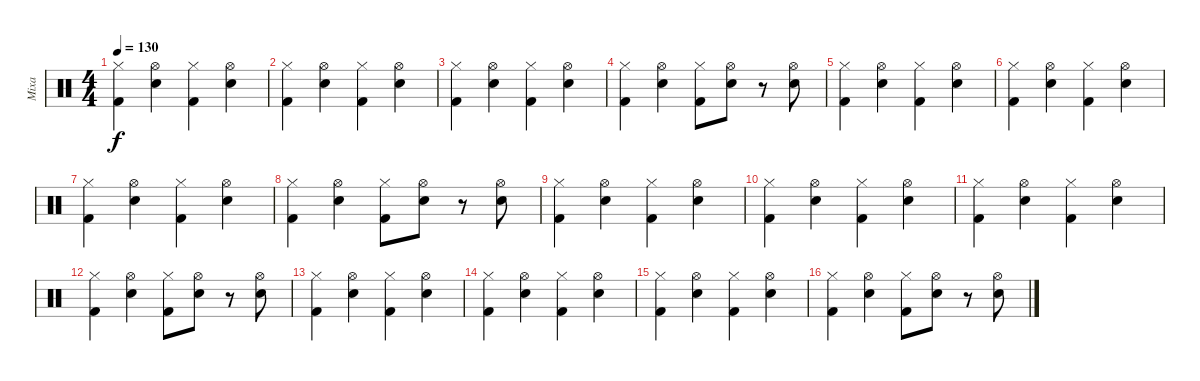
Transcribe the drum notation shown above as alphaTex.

\track ("Mixa" "Mixa") {instrument percussion}
\staff {score}
\articulation defaults
\ts (4 4)
\tempo 130
\clef neutral
\ks c
("Hi-Hat (closed)" "Kick (hit) 2").4{dy f} ("Hi-Hat (open)" "Electric Snare (hit)").4 ("Hi-Hat (closed)" "Kick (hit) 2").4 ("Hi-Hat (open)" "Electric Snare (hit)").4 |
("Hi-Hat (closed)" "Kick (hit) 2").4 ("Hi-Hat (open)" "Electric Snare (hit)").4 ("Hi-Hat (closed)" "Kick (hit) 2").4 ("Hi-Hat (open)" "Electric Snare (hit)").4 |
("Hi-Hat (closed)" "Kick (hit) 2").4 ("Hi-Hat (open)" "Electric Snare (hit)").4 ("Hi-Hat (closed)" "Kick (hit) 2").4 ("Hi-Hat (open)" "Electric Snare (hit)").4 |
("Hi-Hat (closed)" "Kick (hit) 2").4 ("Hi-Hat (open)" "Electric Snare (hit)").4 ("Hi-Hat (closed)" "Kick (hit) 2").8 ("Hi-Hat (open)" "Electric Snare (hit)").8 r.8 ("Hi-Hat (open)" "Electric Snare (hit)").8 |
("Hi-Hat (closed)" "Kick (hit) 2").4 ("Hi-Hat (open)" "Electric Snare (hit)").4 ("Hi-Hat (closed)" "Kick (hit) 2").4 ("Hi-Hat (open)" "Electric Snare (hit)").4 |
("Hi-Hat (closed)" "Kick (hit) 2").4 ("Hi-Hat (open)" "Electric Snare (hit)").4 ("Hi-Hat (closed)" "Kick (hit) 2").4 ("Hi-Hat (open)" "Electric Snare (hit)").4 |
("Hi-Hat (closed)" "Kick (hit) 2").4 ("Hi-Hat (open)" "Electric Snare (hit)").4 ("Hi-Hat (closed)" "Kick (hit) 2").4 ("Hi-Hat (open)" "Electric Snare (hit)").4 |
("Hi-Hat (closed)" "Kick (hit) 2").4 ("Hi-Hat (open)" "Electric Snare (hit)").4 ("Hi-Hat (closed)" "Kick (hit) 2").8 ("Hi-Hat (open)" "Electric Snare (hit)").8 r.8 ("Hi-Hat (open)" "Electric Snare (hit)").8 |
("Hi-Hat (closed)" "Kick (hit) 2").4 ("Hi-Hat (open)" "Electric Snare (hit)").4 ("Hi-Hat (closed)" "Kick (hit) 2").4 ("Hi-Hat (open)" "Electric Snare (hit)").4 |
("Hi-Hat (closed)" "Kick (hit) 2").4 ("Hi-Hat (open)" "Electric Snare (hit)").4 ("Hi-Hat (closed)" "Kick (hit) 2").4 ("Hi-Hat (open)" "Electric Snare (hit)").4 |
("Hi-Hat (closed)" "Kick (hit) 2").4 ("Hi-Hat (open)" "Electric Snare (hit)").4 ("Hi-Hat (closed)" "Kick (hit) 2").4 ("Hi-Hat (open)" "Electric Snare (hit)").4 |
("Hi-Hat (closed)" "Kick (hit) 2").4 ("Hi-Hat (open)" "Electric Snare (hit)").4 ("Hi-Hat (closed)" "Kick (hit) 2").8 ("Hi-Hat (open)" "Electric Snare (hit)").8 r.8 ("Hi-Hat (open)" "Electric Snare (hit)").8 |
("Hi-Hat (closed)" "Kick (hit) 2").4 ("Hi-Hat (open)" "Electric Snare (hit)").4 ("Hi-Hat (closed)" "Kick (hit) 2").4 ("Hi-Hat (open)" "Electric Snare (hit)").4 |
("Hi-Hat (closed)" "Kick (hit) 2").4 ("Hi-Hat (open)" "Electric Snare (hit)").4 ("Hi-Hat (closed)" "Kick (hit) 2").4 ("Hi-Hat (open)" "Electric Snare (hit)").4 |
("Hi-Hat (closed)" "Kick (hit) 2").4 ("Hi-Hat (open)" "Electric Snare (hit)").4 ("Hi-Hat (closed)" "Kick (hit) 2").4 ("Hi-Hat (open)" "Electric Snare (hit)").4 |
("Hi-Hat (closed)" "Kick (hit) 2").4 ("Hi-Hat (open)" "Electric Snare (hit)").4 ("Hi-Hat (closed)" "Kick (hit) 2").8 ("Hi-Hat (open)" "Electric Snare (hit)").8 r.8 ("Hi-Hat (open)" "Electric Snare (hit)").8
